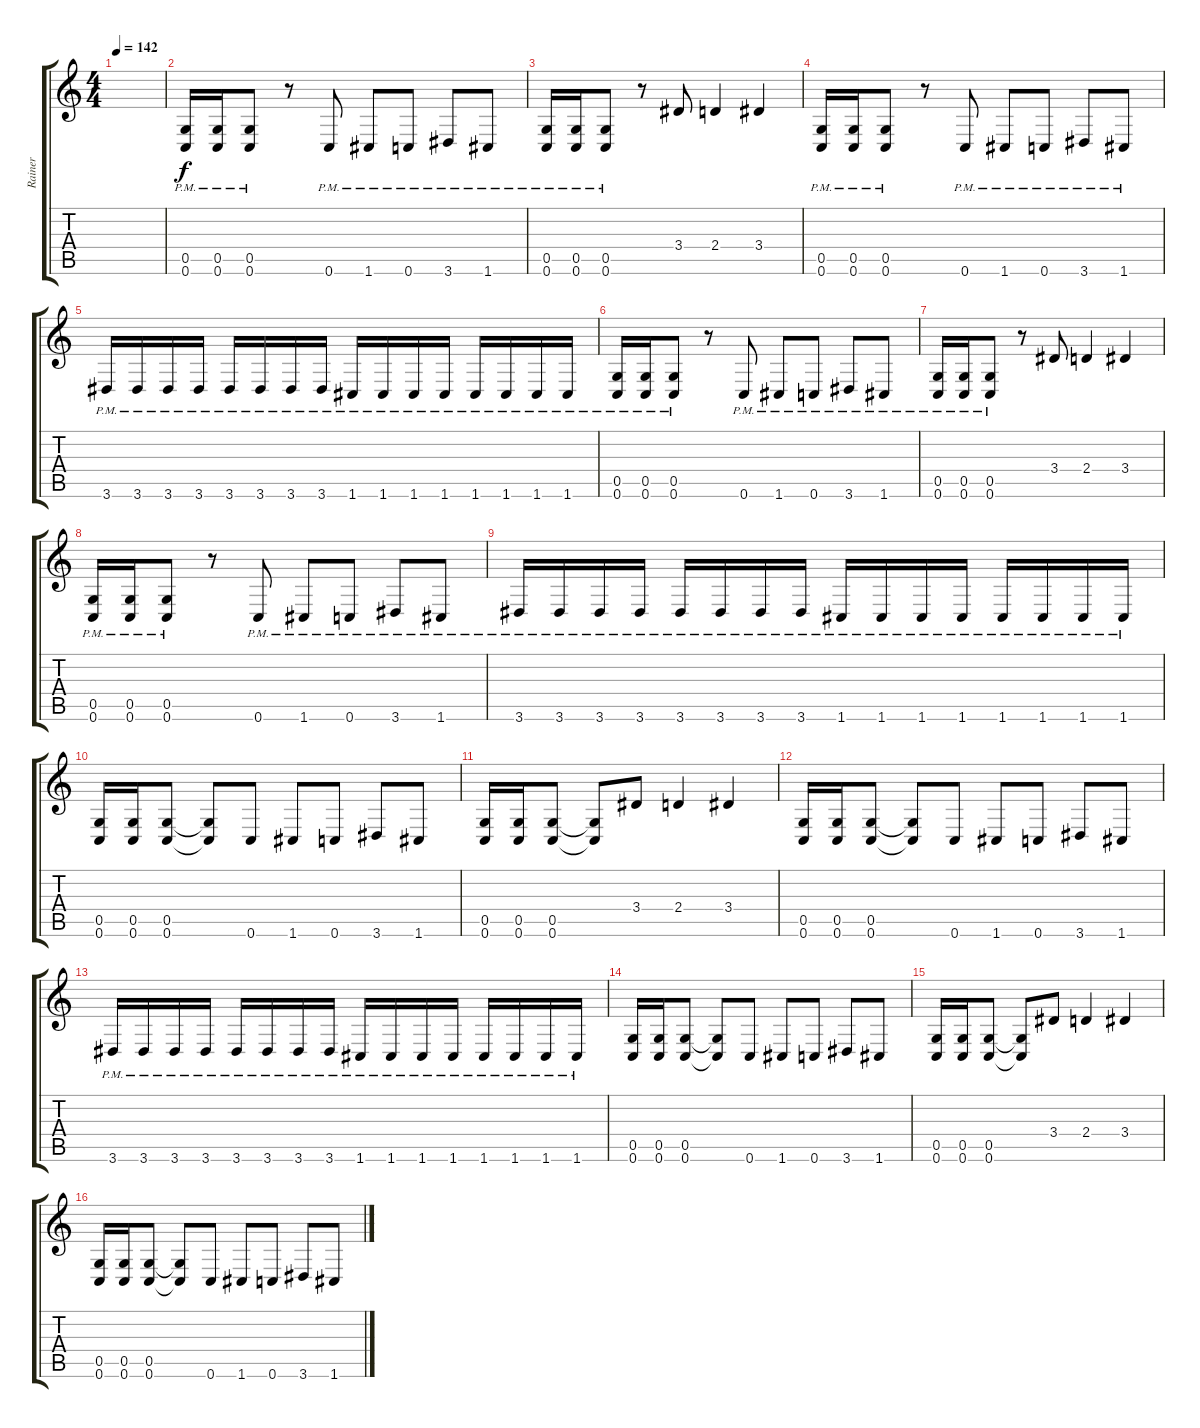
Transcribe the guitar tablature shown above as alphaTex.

\track ("Rainer" "Rainer") {instrument distortionguitar}
\staff {score tabs}
\tuning (D4 A3 F3 C3 G2 C2) {hide}
\ts (4 4)
\tempo 142
\clef g2
\ks c
|
(0.5 0.6{pm}).16 (0.5 0.6{pm}).16 (0.5 0.6{pm}).8 r.8 0.6{pm}.8 1.6{pm}.8 0.6{pm}.8 3.6{pm}.8 1.6{pm}.8 |
(0.5 0.6{pm}).16 (0.5 0.6{pm}).16 (0.5 0.6{pm}).8 r.8 3.4.8 2.4.4 3.4.4 |
(0.5 0.6{pm}).16 (0.5 0.6{pm}).16 (0.5 0.6{pm}).8 r.8 0.6{pm}.8 1.6{pm}.8 0.6{pm}.8 3.6{pm}.8 1.6{pm}.8 |
3.6{pm}.16 3.6{pm}.16 3.6{pm}.16 3.6{pm}.16 3.6{pm}.16 3.6{pm}.16 3.6{pm}.16 3.6{pm}.16 1.6{pm}.16 1.6{pm}.16 1.6{pm}.16 1.6{pm}.16 1.6{pm}.16 1.6{pm}.16 1.6{pm}.16 1.6{pm}.16 |
(0.5 0.6{pm}).16 (0.5 0.6{pm}).16 (0.5 0.6{pm}).8 r.8 0.6{pm}.8 1.6{pm}.8 0.6{pm}.8 3.6{pm}.8 1.6{pm}.8 |
(0.5 0.6{pm}).16 (0.5 0.6{pm}).16 (0.5 0.6{pm}).8 r.8 3.4.8 2.4.4 3.4.4 |
(0.5 0.6{pm}).16 (0.5 0.6{pm}).16 (0.5 0.6{pm}).8 r.8 0.6{pm}.8 1.6{pm}.8 0.6{pm}.8 3.6{pm}.8 1.6{pm}.8 |
3.6{pm}.16 3.6{pm}.16 3.6{pm}.16 3.6{pm}.16 3.6{pm}.16 3.6{pm}.16 3.6{pm}.16 3.6{pm}.16 1.6{pm}.16 1.6{pm}.16 1.6{pm}.16 1.6{pm}.16 1.6{pm}.16 1.6{pm}.16 1.6{pm}.16 1.6{pm}.16 |
(0.5 0.6).16 (0.5 0.6).16 (0.5 0.6).8 (0.5{t} 0.6{t}).8 0.6.8 1.6.8 0.6.8 3.6.8 1.6.8 |
(0.5 0.6).16 (0.5 0.6).16 (0.5 0.6).8 (0.5{t} 0.6{t}).8 3.4.8 2.4.4 3.4.4 |
(0.5 0.6).16 (0.5 0.6).16 (0.5 0.6).8 (0.5{t} 0.6{t}).8 0.6.8 1.6.8 0.6.8 3.6.8 1.6.8 |
3.6{pm}.16 3.6{pm}.16 3.6{pm}.16 3.6{pm}.16 3.6{pm}.16 3.6{pm}.16 3.6{pm}.16 3.6{pm}.16 1.6{pm}.16 1.6{pm}.16 1.6{pm}.16 1.6{pm}.16 1.6{pm}.16 1.6{pm}.16 1.6{pm}.16 1.6{pm}.16 |
(0.5 0.6).16 (0.5 0.6).16 (0.5 0.6).8 (0.5{t} 0.6{t}).8 0.6.8 1.6.8 0.6.8 3.6.8 1.6.8 |
(0.5 0.6).16 (0.5 0.6).16 (0.5 0.6).8 (0.5{t} 0.6{t}).8 3.4.8 2.4.4 3.4.4 |
(0.5 0.6).16 (0.5 0.6).16 (0.5 0.6).8 (0.5{t} 0.6{t}).8 0.6.8 1.6.8 0.6.8 3.6.8 1.6.8
